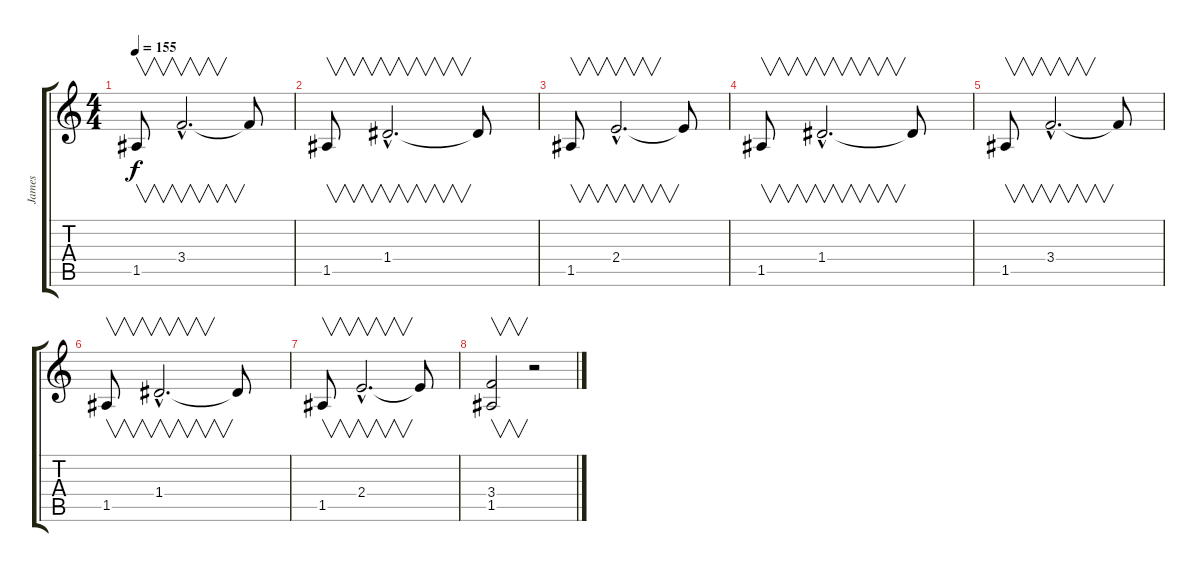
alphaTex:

\track ("James" "James") {instrument electricguitarclean}
\staff {score tabs}
\tuning (E4 B3 G3 D3 A2 E2) {hide}
\ts (4 4)
\tempo 155
\clef g2
\ks c
1.5.8{v dy f instrument electricguitarclean} 3.4{hac}.2{v d} 3.4{t}.8 |
1.5.8{v} 1.4{hac}.2{v d} 1.4{t}.8 |
1.5.8{v} 2.4{hac}.2{v d} 2.4{t}.8 |
1.5.8{v} 1.4{hac}.2{v d} 1.4{t}.8 |
1.5.8{v} 3.4{hac}.2{v d} 3.4{t}.8 |
1.5.8{v} 1.4{hac}.2{v d} 1.4{t}.8 |
1.5.8{v} 2.4{hac}.2{v d} 2.4{t}.8 |
(3.4 1.5).2{v} r.2
